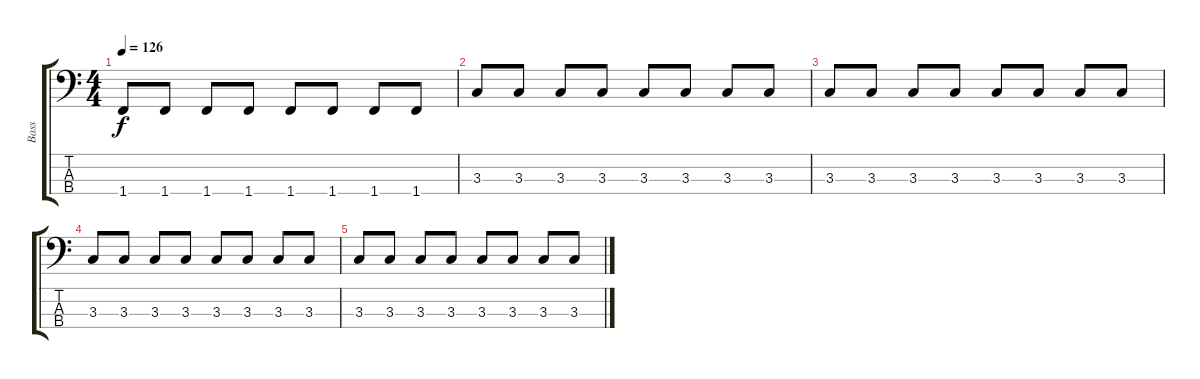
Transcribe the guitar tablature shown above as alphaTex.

\track ("Bass" "Bass") {instrument fretlessbass}
\staff {score tabs}
\tuning (G2 D2 A1 E1) {hide}
\ts (4 4)
\tempo 126
\clef f4
\ks c
1.4.8{dy f} 1.4.8 1.4.8 1.4.8 1.4.8 1.4.8 1.4.8 1.4.8 |
3.3.8{volume 6} 3.3.8 3.3.8 3.3.8 3.3.8 3.3.8 3.3.8 3.3.8 |
3.3.8 3.3.8 3.3.8 3.3.8 3.3.8 3.3.8 3.3.8 3.3.8 |
3.3.8{volume 1} 3.3.8 3.3.8 3.3.8 3.3.8 3.3.8 3.3.8 3.3.8 |
3.3.8 3.3.8 3.3.8 3.3.8 3.3.8 3.3.8 3.3.8 3.3.8
